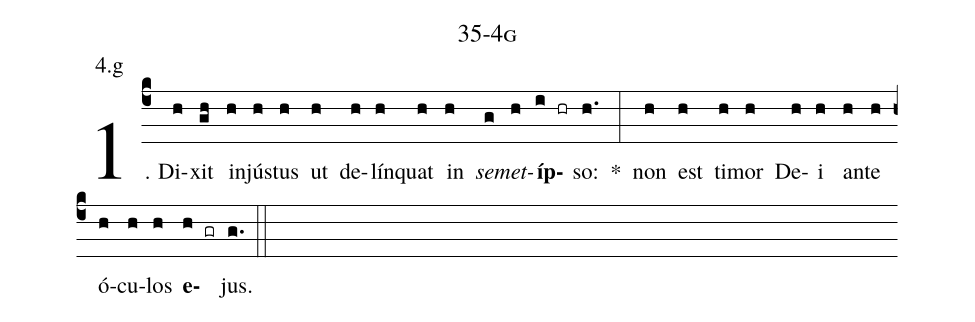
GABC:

name: 35-4g;
annotation: 4.g;
%%
(c4)1. Di(h)xit(gh) in(h)jús(h)tus(h) ut(h) de(h)lín(h)quat(h) in(h) <i>se</i>(g)<i>met</i>(h)<b>íp</b>(i hr)so:(h.) *(:) non(h) est(h) ti(h)mor(h) De(h)i(h) an(h)te(h) ó(h)cu(h)los(h) <b>e</b>(h gr)jus.(g.) (::)
